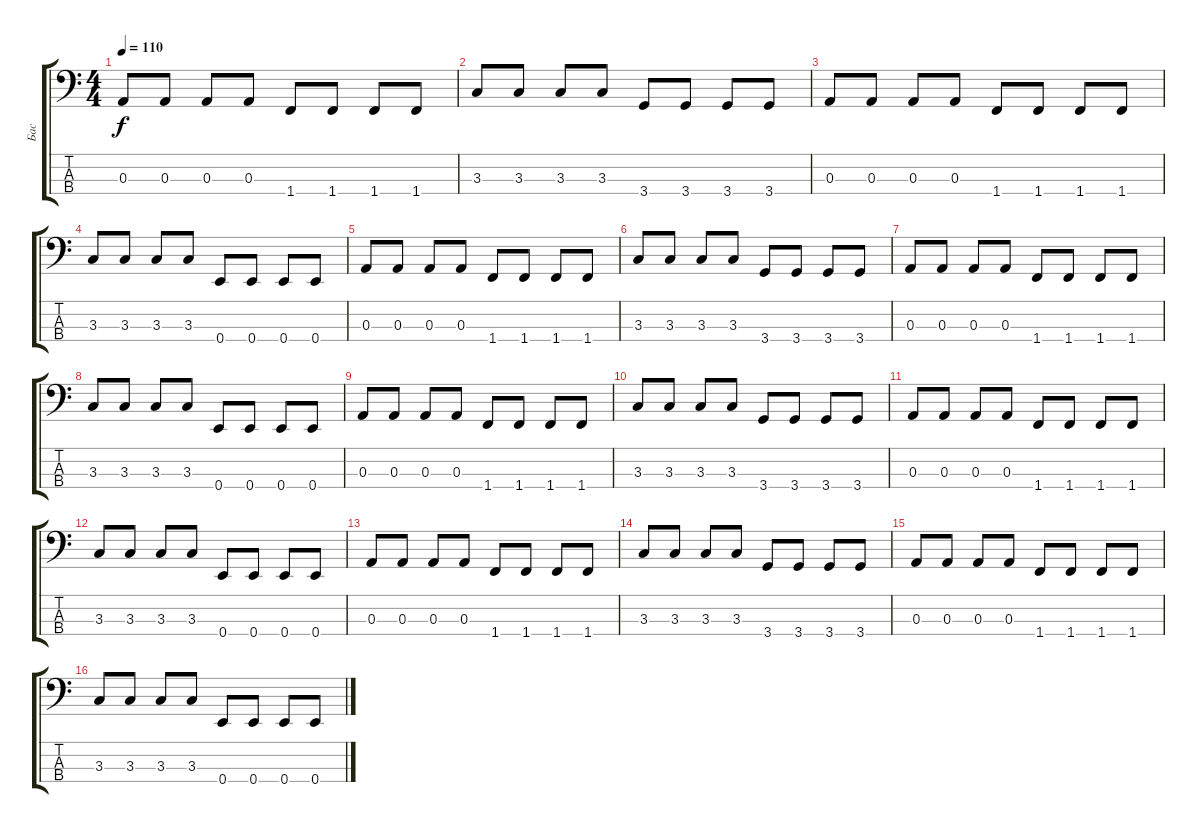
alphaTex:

\track ("Бас" "Бас") {instrument electricbasspick}
\staff {score tabs}
\tuning (G2 D2 A1 E1) {hide}
\ts (4 4)
\tempo 110
\clef f4
\ks c
0.3.8{dy f} 0.3.8 0.3.8 0.3.8 1.4.8 1.4.8 1.4.8 1.4.8 |
3.3.8 3.3.8 3.3.8 3.3.8 3.4.8 3.4.8 3.4.8 3.4.8 |
0.3.8 0.3.8 0.3.8 0.3.8 1.4.8 1.4.8 1.4.8 1.4.8 |
3.3.8 3.3.8 3.3.8 3.3.8 0.4.8 0.4.8 0.4.8 0.4.8 |
0.3.8 0.3.8 0.3.8 0.3.8 1.4.8 1.4.8 1.4.8 1.4.8 |
3.3.8 3.3.8 3.3.8 3.3.8 3.4.8 3.4.8 3.4.8 3.4.8 |
0.3.8 0.3.8 0.3.8 0.3.8 1.4.8 1.4.8 1.4.8 1.4.8 |
3.3.8 3.3.8 3.3.8 3.3.8 0.4.8 0.4.8 0.4.8 0.4.8 |
0.3.8 0.3.8 0.3.8 0.3.8 1.4.8 1.4.8 1.4.8 1.4.8 |
3.3.8 3.3.8 3.3.8 3.3.8 3.4.8 3.4.8 3.4.8 3.4.8 |
0.3.8 0.3.8 0.3.8 0.3.8 1.4.8 1.4.8 1.4.8 1.4.8 |
3.3.8 3.3.8 3.3.8 3.3.8 0.4.8 0.4.8 0.4.8 0.4.8 |
0.3.8 0.3.8 0.3.8 0.3.8 1.4.8 1.4.8 1.4.8 1.4.8 |
3.3.8 3.3.8 3.3.8 3.3.8 3.4.8 3.4.8 3.4.8 3.4.8 |
0.3.8 0.3.8 0.3.8 0.3.8 1.4.8 1.4.8 1.4.8 1.4.8 |
3.3.8 3.3.8 3.3.8 3.3.8 0.4.8 0.4.8 0.4.8 0.4.8
